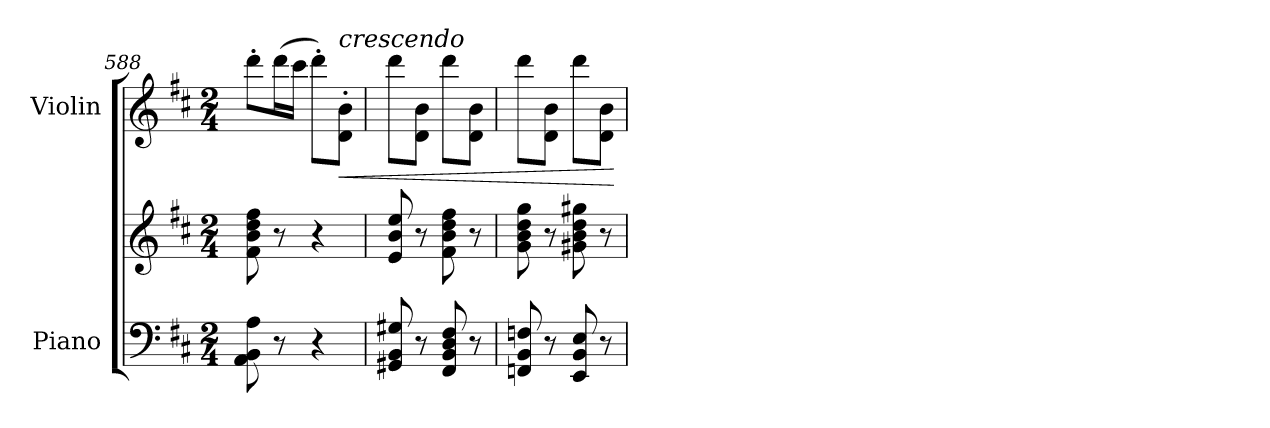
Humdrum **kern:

**kern	**kern	**kern	**dynam
*part2	*part2	*part1	*part1
*staff3	*staff2	*staff1	*staff1
*I"Piano	*	*I"Violin	*
*I'Pno.	*	*I'Vln.	*
!!LO:LB:g=z
*clefF4	*clefG2	*clefG2	*
*k[f#c#]	*k[f#c#]	*k[f#c#]	*
*M2/4	*M2/4	*M2/4	*
=588	=588	=588	=588
8AA\ 8BB\ 8A\	8f#\ 8b\ 8dd\ 8ff#\	8ddd'\L	.
8r	8r	(16ddd\L	.
.	.	16ccc#\JJ	.
4r	4r	8ddd'\L)	.
!	!	!LO:TX:a:i:t=crescendo	!
!	!	!	!LO:HP:b
.	.	8d\' 8b\'J	<
=589	=589	=589	=589
8GG#X/ 8BB/ 8G#X/	8e/ 8b/ 8ee/	8ddd\L	.
8r	8r	8d\ 8b\J	.
8FF#/ 8BB/ 8D/ 8F#/	8f#\ 8b\ 8dd\ 8ff#\	8ddd\L	.
8r	8r	8d\ 8b\J	.
=590	=590	=590	=590
8FFn/ 8BB/ 8Fn/	8g\ 8b\ 8dd\ 8gg\	8ddd\L	.
8r	8r	8d\ 8b\J	.
8EE/ 8BB/ 8E/	8g#X\ 8b\ 8dd\ 8gg#X\	8ddd\L	.
8r	8r	8d\ 8b\J	.
.	.	.	[
=	=	=	=
*-	*-	*-	*-
